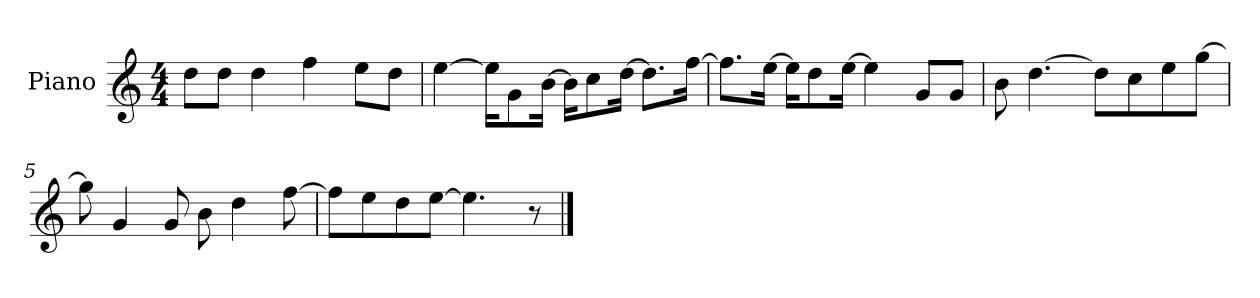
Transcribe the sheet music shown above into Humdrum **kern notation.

**kern
*part1
*staff1
*I"Piano
*I'P-no
*clefG2
*k[]
*M4/4
*MM90
=1
8dd\L
8dd\J
4dd\
4ff\
8ee\L
8dd\J
=2
[4ee\
16ee\KL]
8g\
[16b\Jk
16b\KL]
8cc\
[16dd\Jk
8.dd\L]
[16ff\Jk
=3
8.ff\L]
[16ee\Jk
16ee\KL]
8dd\
[16ee\Jk
4ee\]
8g/L
8g/J
=4
8b\
[4.dd\
8dd\L]
8cc\
8ee\
[8gg\J
=5
8gg\]
4g/
8g/
8b\
4dd\
[8ff\
!!LO:LB:g=z
=6
8ff\L]
8ee\
8dd\
[8ee\J
4.ee\]
8r
==
*-
